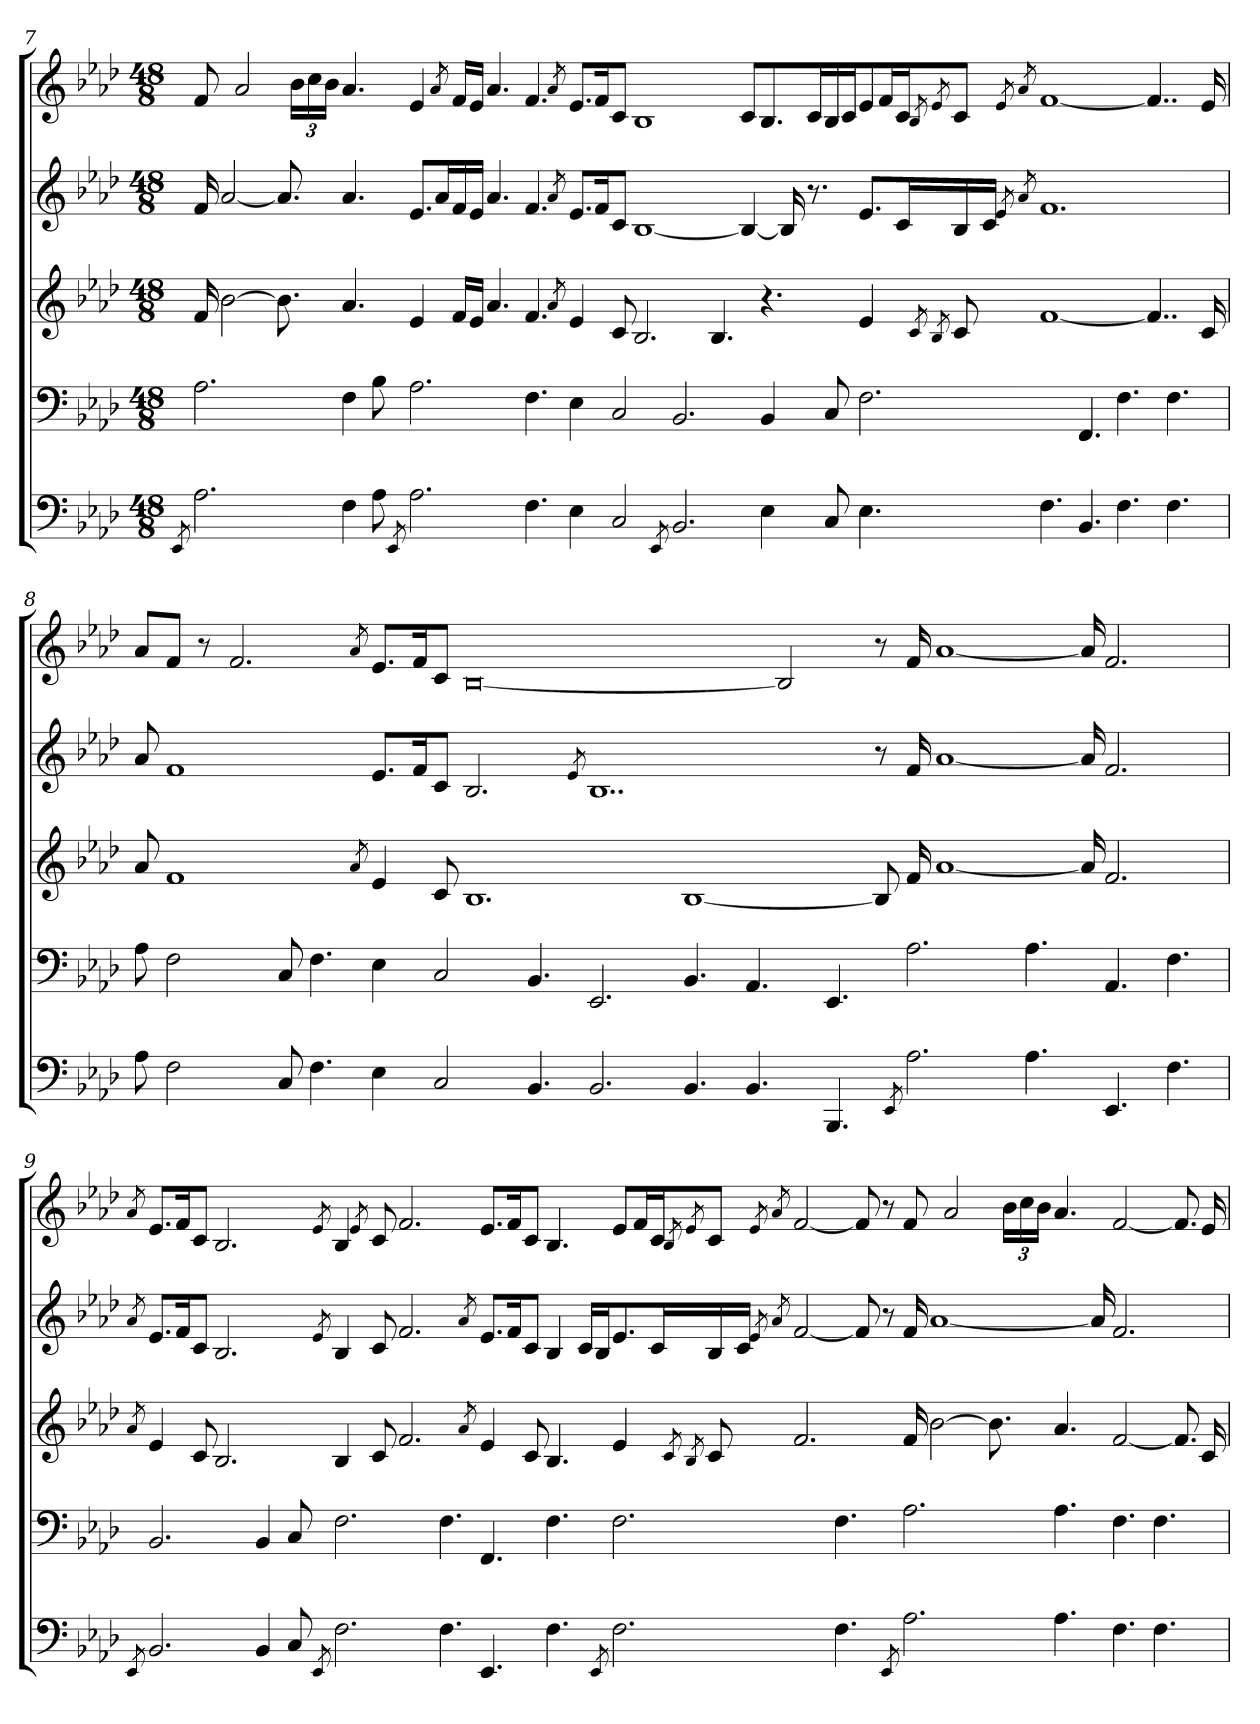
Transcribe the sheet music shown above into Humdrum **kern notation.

**kern	**kern	**kern	**kern	**kern
*part5	*part4	*part3	*part2	*part1
*staff5	*staff4	*staff3	*staff2	*staff1
*clefF4	*clefF4	*clefG2	*clefG2	*clefG2
*k[b-e-a-d-]	*k[b-e-a-d-]	*k[b-e-a-d-]	*k[b-e-a-d-]	*k[b-e-a-d-]
*M48/8	*M48/8	*M48/8	*M48/8	*M48/8
=7	=7	=7	=7	=7
8qEE-	.	.	.	.
2.A-	2.A-	16f	16f	8f
.	.	[2b-	[2a-	.
.	.	.	.	2a-
.	.	8.b-]	8.a-]	.
.	.	.	.	24b-\LL
.	.	.	.	24cc\
.	.	.	.	24b-\JJ
4F	4F	4.a-	4.a-	4.a-
8A-	8B-	.	.	.
8qEE-	.	.	.	.
2.A-	2.A-	4e-	8.e-/L	4e-
.	.	.	16a-/L	.
.	.	.	.	8qa-
.	.	16f/LL	16f/	16f/LL
.	.	16e-/JJ	16e-/JJ	16e-/JJ
.	.	4.a-	4.a-	4.a-
4.F	4.F	4.f	4.f	4.f
.	.	8qa-	8qa-	8qa-
4E-	4E-	4e-	8.e-/L	8.e-/L
.	.	.	16f/K	16f/K
2C	2C	8c	8c/J	8c/J
.	.	2.B-	[1B-	1B-
8qEE-	.	.	.	.
2.BB-	2.BB-	.	.	.
.	.	4.B-	.	.
.	.	.	4B-_	8c/L
4E-	4BB-	4.r	.	8.B-/
.	.	.	16B-]	.
.	.	.	8.r	16c/L
8C	8C	.	.	16B-/
.	.	.	.	16c/J
4.E-	2.F	4e-	8.e-/L	8e-/
.	.	.	.	16f/L
.	.	.	16c/L	16c/J
.	.	8qc	.	8qB-/
.	.	8qB-	.	8qe-/
.	.	8c	16B-/	8c/J
.	.	.	16c/JJ	.
.	.	.	8qe-	8qe-
.	.	.	8qa-	8qa-
4.F	.	[1f	1.f	[1f
4.BB-	4.FF	.	.	.
4.F	4.F	.	.	.
.	.	4..f]	.	4..f]
4.F	4.F	.	.	.
.	.	16c	.	16e-
=8	=8	=8	=8	=8
8A-	8A-	8a-	8a-	8a-/L
2F	2F	1f	1f	8f/J
.	.	.	.	8r
.	.	.	.	2.f
8C	8C	.	.	.
4.F	4.F	.	.	.
.	.	8qa-	.	8qa-
4E-	4E-	4e-	8.e-/L	8.e-/L
.	.	.	16f/K	16f/K
2C	2C	8c	8c/J	8c/J
.	.	1.B-	2.B-	[0B-
4.BB-	4.BB-	.	.	.
.	.	.	8qe-	.
2.BB-	2.EE-	.	1..B-	.
4.BB-	4.BB-	[1B-	.	.
4.BB-	4.AA-	.	.	.
.	.	.	.	2B-]
4.BBB-	4.EE-	.	.	.
.	.	8B-]	8r	8r
8qEE-	.	.	.	.
2.A-	2.A-	16f	16f	16f
.	.	[1a-	[1a-	[1a-
4.A-	4.A-	.	.	.
.	.	16a-]	16a-]	16a-]
4.EE-	4.AA-	2.f	2.f	2.f
4.F	4.F	.	.	.
=9	=9	=9	=9	=9
8qEE-	.	8qa-	8qa-	8qa-
2.BB-	2.BB-	4e-	8.e-/L	8.e-/L
.	.	.	16f/K	16f/K
.	.	8c	8c/J	8c/J
.	.	2.B-	2.B-	2.B-
4BB-	4BB-	.	.	.
8C	8C	.	.	.
8qEE-	.	.	8qe-	8qe-
2.F	2.F	4B-	4B-	4B-
.	.	.	.	8qe-
.	.	8c	8c	8c
.	.	2.f	2.f	2.f
4.F	4.F	.	.	.
.	.	8qa-	8qa-	.
4.EE-	4.FF	4e-	8.e-/L	8.e-/L
.	.	.	16f/K	16f/K
.	.	8c	8c/J	8c/J
4.F	4.F	4.B-	4B-	4.B-
.	.	.	16c/LL	.
.	.	.	16B-/J	.
8qEE-	.	.	.	.
2.F	2.F	4e-	8.e-/	8e-/L
.	.	.	.	16f/L
.	.	.	16c/L	16c/J
.	.	8qc	.	8qB-/
.	.	8qB-	.	8qe-/
.	.	8c	16B-/	8c/J
.	.	.	16c/JJ	.
.	.	.	8qe-	8qe-
.	.	.	8qa-	8qa-
.	.	2.f	[2f	[2f
4.F	4.F	.	.	.
.	.	.	8f]	8f]
.	.	.	8r	8r
8qEE-	.	.	.	.
2.A-	2.A-	16f	16f	8f
.	.	[2b-	[1a-	.
.	.	.	.	2a-
.	.	8.b-]	.	.
.	.	.	.	24b-\LL
.	.	.	.	24cc\
.	.	.	.	24b-\JJ
4.A-	4.A-	4.a-	.	4.a-
.	.	.	16a-]	.
4.F	4.F	[2f	2.f	[2f
4.F	4.F	.	.	.
.	.	8.f]	.	8.f]
.	.	16c	.	16e-
=	=	=	=	=
*-	*-	*-	*-	*-
